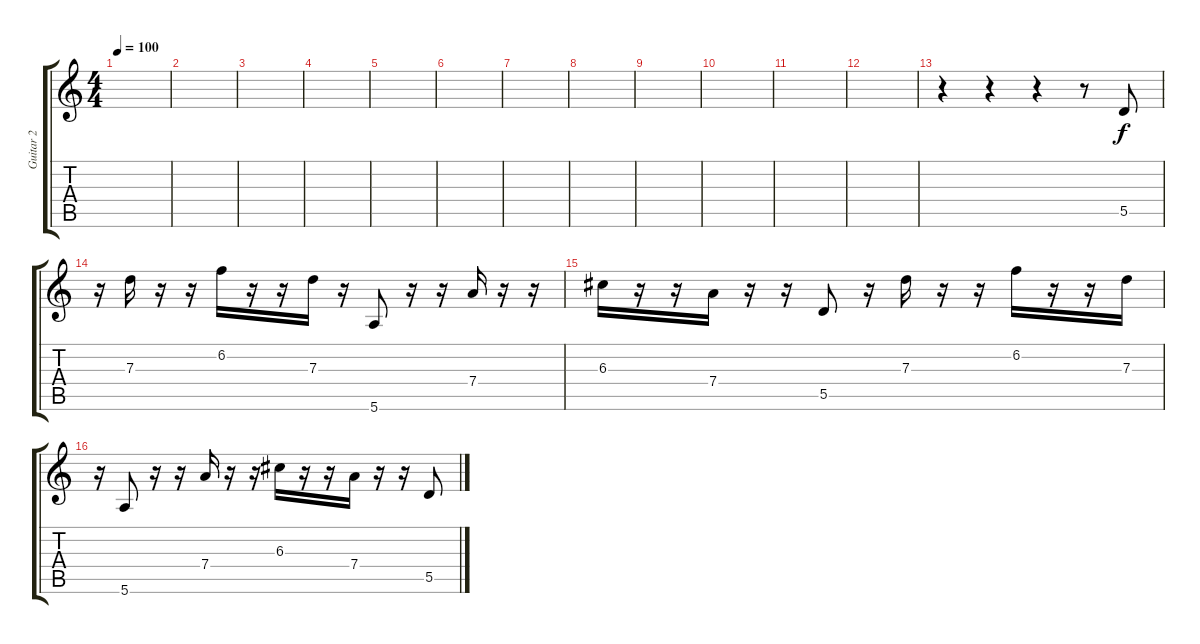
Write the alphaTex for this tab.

\track ("Guitar 2" "Guitar 2") {instrument guitarharmonics}
\staff {score tabs}
\tuning (E4 B3 G3 D3 A2 E2) {hide}
\ts (4 4)
\tempo 100
\clef g2
\ks c
|
|
|
|
|
|
|
|
|
|
|
|
r.4 r.4 r.4 r.8 5.5.8 |
r.16 7.3.16 r.16 r.16 6.2.16 r.16 r.16 7.3.16 r.16 5.6.8 r.16 r.16 7.4.16 r.16 r.16 |
6.3.16 r.16 r.16 7.4.16 r.16 r.16 5.5.8 r.16 7.3.16 r.16 r.16 6.2.16 r.16 r.16 7.3.16 |
r.16 5.6.8 r.16 r.16 7.4.16 r.16 r.16 6.3.16 r.16 r.16 7.4.16 r.16 r.16 5.5.8
